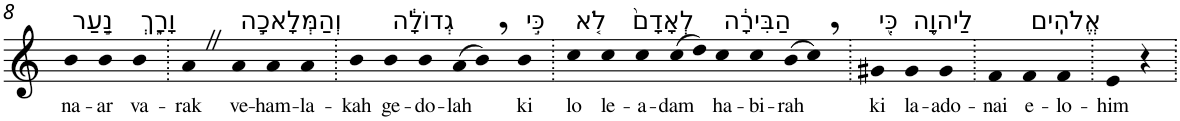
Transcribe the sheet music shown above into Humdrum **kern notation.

**kern	**text
*part1	*part1
*staff1	*staff1
*I"Piano	*
*I'Pno	*
!!LO:PB:g=z
*clefG2	*
*k[]	*
=8	=8
!LO:TX:a:t=נַ֣עַר	!
!	!LO:LY:b
4b	na-
!	!LO:LY:b
4b	-ar
!LO:TX:a:t=וָרָ֑ךְ	!
!	!LO:LY:b
4b	va-
=9.	=9.
!	!LO:LY:b
4aZ	-rak
!LO:TX:a:t=וְהַמְּלָאכָ֣ה	!
!	!LO:LY:b
4a	ve-
!	!LO:LY:b
4a	-ham-
!	!LO:LY:b
4a	-la-
=10.	=10.
!	!LO:LY:b
4b	-kah
!LO:TX:a:t=גְדוֹלָ֔ה	!
!	!LO:LY:b
4b	ge-
!	!LO:LY:b
4b	-do-
!	!LO:LY:b
(>8a	-lah
8b,)	.
!LO:TX:a:t=כִּ֣י	!
!	!LO:LY:b
4b	ki
=11.	=11.
!LO:TX:a:t=לֹ֤א	!
!	!LO:LY:b
4cc	lo
!LO:TX:a:t=לְאָדָם֙	!
!	!LO:LY:b
4cc	le-
!	!LO:LY:b
4cc	-a-
!	!LO:LY:b
(>8cc	-dam
8dd)	.
!LO:TX:a:t=הַבִּירָ֔ה	!
!	!LO:LY:b
4cc	ha-
!	!LO:LY:b
4cc	-bi-
!	!LO:LY:b
(>8b	-rah
8cc,)	.
=12.	=12.
!LO:TX:a:t=כִּ֖י	!
!	!LO:LY:b
4g#X	ki
!LO:TX:a:t=לַיהוָ֥ה	!
!	!LO:LY:b
4g#	la-
!	!LO:LY:b
4g#	-ado-
=13.	=13.
!	!LO:LY:b
4f	-nai
!LO:TX:a:t=אֱלֹהִֽים	!
!	!LO:LY:b
4f	e-
!	!LO:LY:b
4f	-lo-
=14.	=14.
!	!LO:LY:b
4e	-him
4r	.
=.	=.
*-	*-
